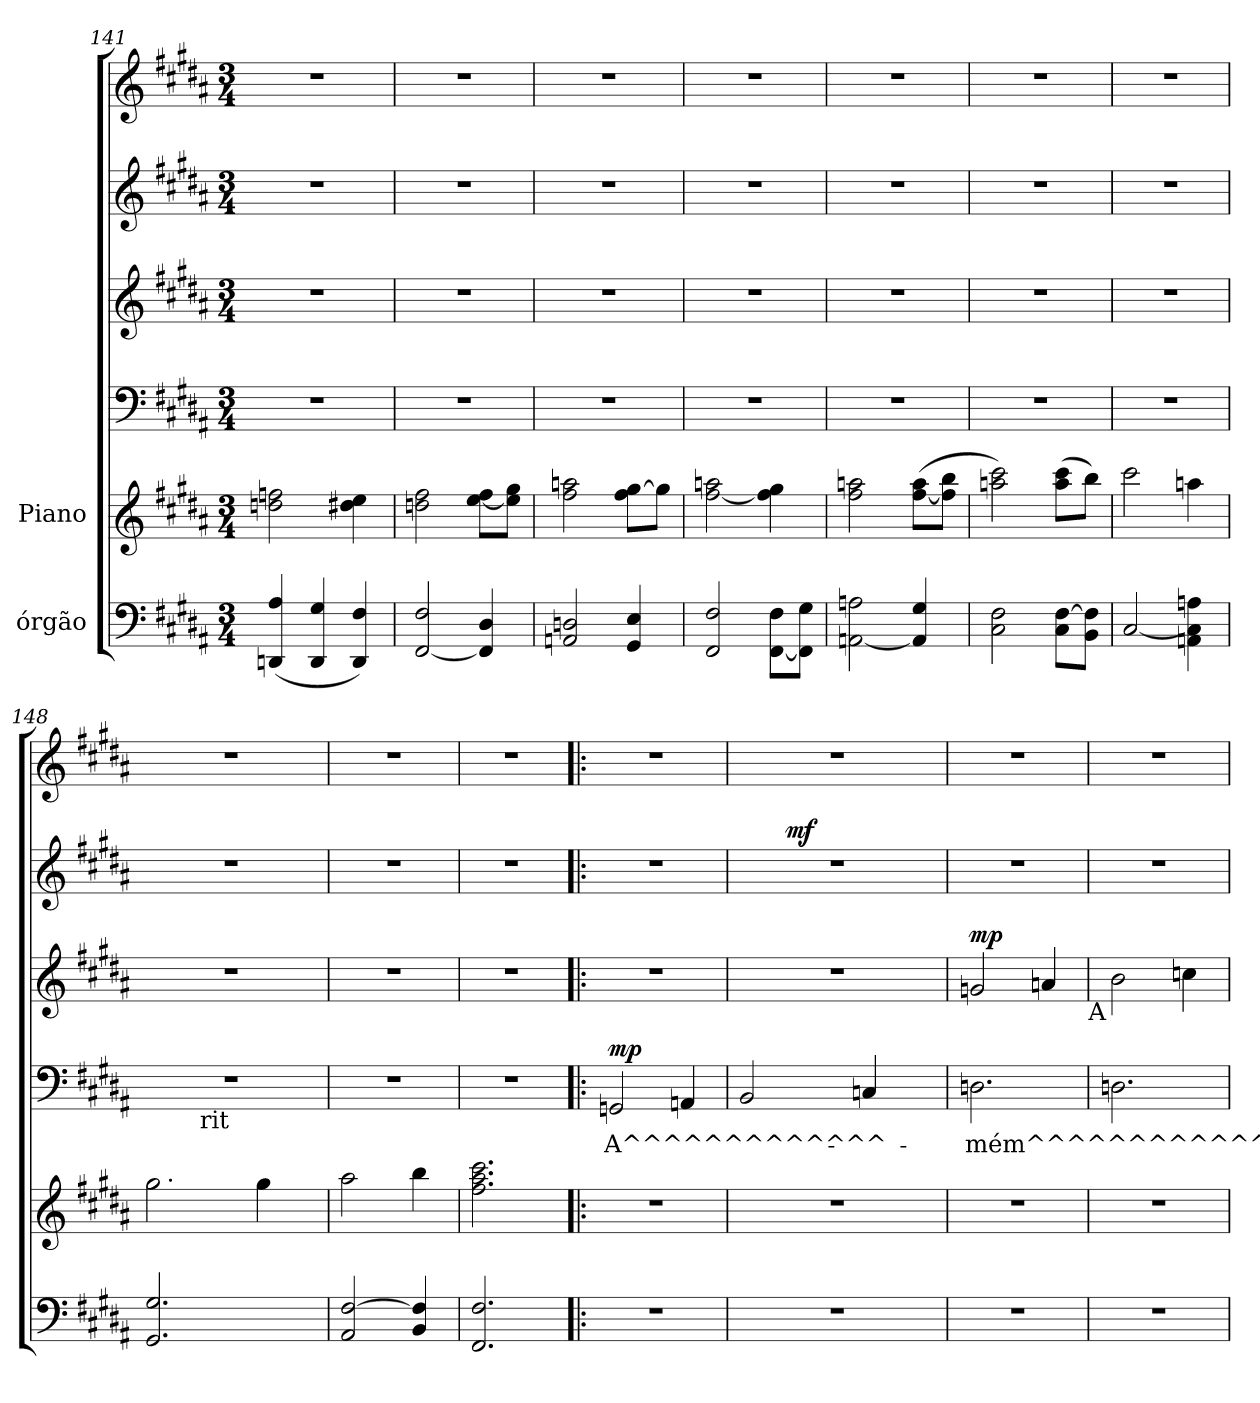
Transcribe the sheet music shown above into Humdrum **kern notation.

**kern	**kern	**kern	**text	**dynam	**kern	**dynam	**kern	**dynam	**kern
*part6	*part5	*part4	*part4	*part4	*part3	*part3	*part2	*part2	*part1
*staff6	*staff5	*staff4	*staff4	*staff4	*staff3	*staff3	*staff2	*staff2	*staff1
*I"órgão	*I"Piano	*	*	*	*	*	*	*	*
*clefF4	*clefG2	*clefF4	*	*	*clefG2	*	*clefG2	*	*clefG2
*k[f#c#g#d#a#]	*k[f#c#g#d#a#]	*k[f#c#g#d#a#]	*	*	*k[f#c#g#d#a#]	*	*k[f#c#g#d#a#]	*	*k[f#c#g#d#a#]
*B:	*B:	*B:	*	*	*B:	*	*B:	*	*B:
*M3/4	*M3/4	*M3/4	*	*	*M3/4	*	*M3/4	*	*M3/4
=141	=141	=141	=141	=141	=141	=141	=141	=141	=141
(<4DDn/ 4A#/	2ddn\ 2ffn\	2.r	.	.	2.r	.	2.r	.	2.r
4DD/ 4G#/	.	.	.	.	.	.	.	.	.
4DD/ 4F#/)	4dd#X\ 4ee\	.	.	.	.	.	.	.	.
=142	=142	=142	=142	=142	=142	=142	=142	=142	=142
[<2FF#/ 2F#/	2ddn\ 2ff#\	2.r	.	.	2.r	.	2.r	.	2.r
4FF#/] 4D#/	[<8ee\ 8ff#\L	.	.	.	.	.	.	.	.
.	8ee\] 8gg#\J	.	.	.	.	.	.	.	.
!!LO:PB:g=z
=143	=143	=143	=143	=143	=143	=143	=143	=143	=143
2AAn/ 2Dn/	2ff#\ 2aan\	2.r	.	.	2.r	.	2.r	.	2.r
4GG#/ 4E/	8ff#\ [>8gg#\L	.	.	.	.	.	.	.	.
.	8gg#\J]	.	.	.	.	.	.	.	.
=144	=144	=144	=144	=144	=144	=144	=144	=144	=144
2FF#/ 2F#/	[<2ff#\ 2aan\	2.r	.	.	2.r	.	2.r	.	2.r
[>8FF#\ 8F#\L	4ff#\] 4gg#\	.	.	.	.	.	.	.	.
8FF#\] 8G#\J	.	.	.	.	.	.	.	.	.
=145	=145	=145	=145	=145	=145	=145	=145	=145	=145
[<2AAn\ 2An\	2ff#\ 2aan\	2.r	.	.	2.r	.	2.r	.	2.r
4AA/] 4G#/	(>[<8ff#\ 8aa\L	.	.	.	.	.	.	.	.
.	8ff#\] 8bb\J	.	.	.	.	.	.	.	.
=146	=146	=146	=146	=146	=146	=146	=146	=146	=146
2C#\ 2F#\	2aan\ 2ccc#\)	2.r	.	.	2.r	.	2.r	.	2.r
8C#\ [>8F#\L	(>8aa\ 8ccc#\L	.	.	.	.	.	.	.	.
8BB\ 8F#\]J	8bb\J)	.	.	.	.	.	.	.	.
=147	=147	=147	=147	=147	=147	=147	=147	=147	=147
[>2C#/	2ccc#\	2.r	.	.	2.r	.	2.r	.	2.r
4AAn\ 4C#\] 4An\	4aan\	.	.	.	.	.	.	.	.
=148	=148	=148	=148	=148	=148	=148	=148	=148	=148
*	*^	*^	*	*	*	*	*	*	*
2.GG#/ 2.G#/	2gg#\	16ryy	2.r	8ryy	.	.	2.r	.	2.r	.	2.r
!	!	!LO:TX:a:t=.	!	!	!	!	!	!	!	!	!
.	.	2ryy	.	.	.	.	.	.	.	.	.
.	.	.	.	32ryy	.	.	.	.	.	.	.
!	!	!	!	!LO:TX:b:t=rit	!	!	!	!	!	!	!
.	.	.	.	2ryy	.	.	.	.	.	.	.
.	4gg#\	.	.	.	.	.	.	.	.	.	.
.	.	8.ryy	.	.	.	.	.	.	.	.	.
.	.	.	.	16.ryy	.	.	.	.	.	.	.
*	*v	*v	*	*	*	*	*	*	*	*	*
*	*	*v	*v	*	*	*	*	*	*	*
=149	=149	=149	=149	=149	=149	=149	=149	=149	=149
2AA#/ [<2F#/	2aa#\	2.r	.	.	2.r	.	2.r	.	2.r
4BB/ 4F#/]	4bb\	.	.	.	.	.	.	.	.
=150	=150	=150	=150	=150	=150	=150	=150	=150	=150
2.FF#/ 2.F#/	2.ff#\ 2.aa#\ 2.ccc#\	2.r	.	.	2.r	.	2.r	.	2.r
!!LO:PB:g=z
=151!|:	=151!|:	=151!|:	=151!|:	=151!|:	=151!|:	=151!|:	=151!|:	=151!|:	=151!|:
!	!	!	!LO:LY:b	!LO:DY:a	!	!	!	!	!
2.r	2.r	2GGn/	A^^^^^^^^^^^^^-	mp	2.r	.	2.r	.	2.r
.	.	4AAn/	.	.	.	.	.	.	.
=152	=152	=152	=152	=152	=152	=152	=152	=152	=152
*	*	*	*	*	*	*	*^	*	*
2.r	2.r	2BB/	.	.	2.r	.	2.r	8..ryy	.	2.r
!	!	!	!	!	!	!	!	!	!LO:DY:a	!
.	.	.	.	.	.	.	.	2ryy	mf	.
.	.	4Cn/	.	.	.	.	.	.	.	.
.	.	.	.	.	.	.	.	32ryy	.	.
=153	=153	=153	=153	=153	=153	=153	=153	=153	=153	=153
!	!	!	!LO:LY:b	!	!	!LO:DY:a	!	!	!	!
*	*	*	*	*	*	*	*v	*v	*	*
2.r	2.r	2.Dn\	-mém^^^^^^^^^^^^^^^^^^^^^	.	2gn/	mp	2.r	.	2.r
.	.	.	.	.	4an/	.	.	.	.
!	!	!	!	!	!LO:TX:b:t=A	!	!	!	!
=154	=154	=154	=154	=154	=154	=154	=154	=154	=154
2.r	2.r	2.Dn\	.	.	2b\	.	2.r	.	2.r
.	.	.	.	.	4ccn\	.	.	.	.
=	=	=	=	=	=	=	=	=	=
*-	*-	*-	*-	*-	*-	*-	*-	*-	*-
